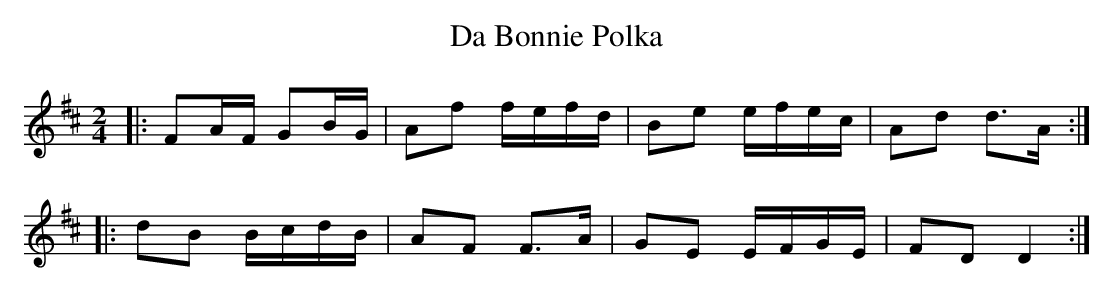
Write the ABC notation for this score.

X:1
T:Bonnie Polka, Da
M:2/4
L:1/8
K:D
|:FA/F/ GB/G/|Af f/e/f/d/|Be e/f/e/c/|Ad d>A:|
|:dB B/c/d/B/|AF F>A|GE E/F/G/E/|FD D2:|
